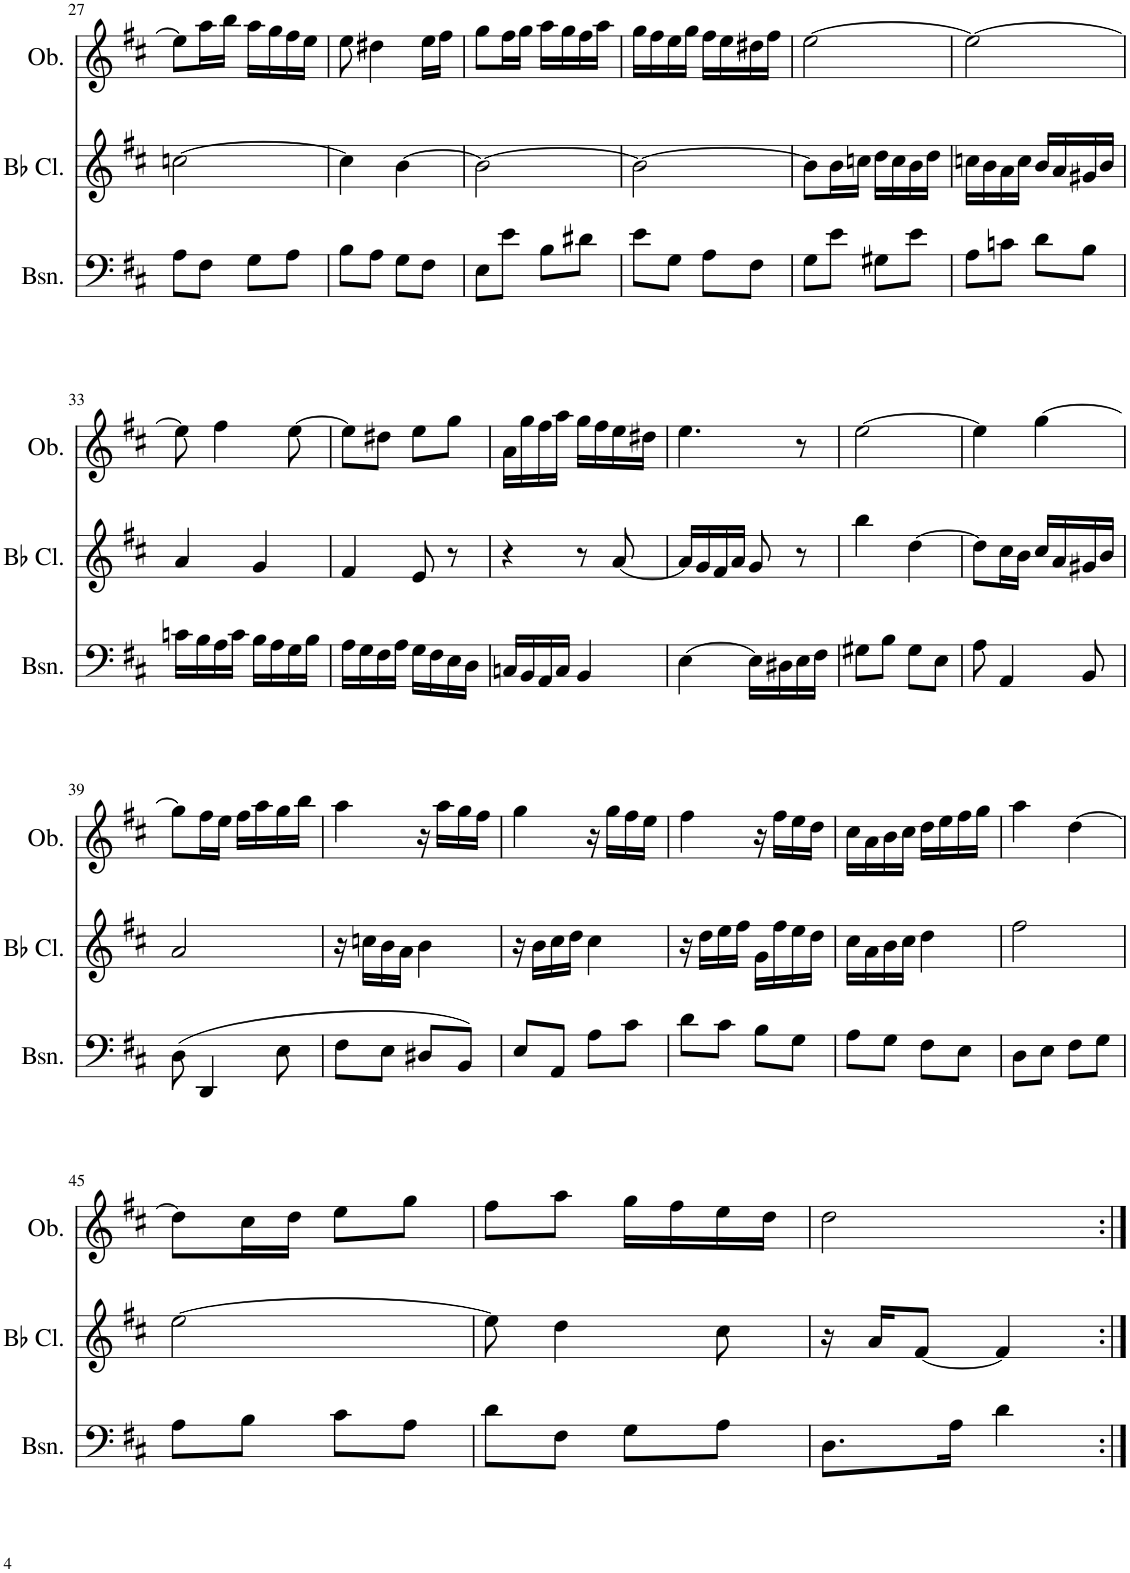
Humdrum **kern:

**kern	**kern	**kern
*part3	*part2	*part1
*staff3	*staff2	*staff1
*I"Bassoon	*I"Bb Clarinet	*I"Oboe
*I'Bsn.	*I'Bb Cl.	*I'Ob.
!!LO:PB:g=z
*clefF4	*clefG2	*clefG2
*	*ITrd1c2	*
*k[f#c#]	*k[f#c#]	*k[f#c#]
*M2/4	*M2/4	*M2/4
=27	=27	=27
8A\L	[2ccn\	8ee\L]
8F#\J	.	16aa\L
.	.	16bb\JJ
8G\L	.	16aa\LL
.	.	16gg\
8A\J	.	16ff#\
.	.	16ee\JJ
=28	=28	=28
8B\L	4cc\]	8ee\
8A\J	.	4dd#X\
8G\L	[4b\	.
8F#\J	.	16ee\LL
.	.	16ff#\JJ
=29	=29	=29
8E\L	2b\_	8gg\L
8e\J	.	16ff#\L
.	.	16gg\JJ
8B\L	.	16aa\LL
.	.	16gg\
8d#X\J	.	16ff#\
.	.	16aa\JJ
=30	=30	=30
8e\L	2b\_	16gg\LL
.	.	16ff#\
8G\J	.	16ee\
.	.	16gg\JJ
8A\L	.	16ff#\LL
.	.	16ee\
8F#\J	.	16dd#X\
.	.	16ff#\JJ
=31	=31	=31
8G\L	8b\L]	[2ee\
8e\J	16b\L	.
.	16ccn\JJ	.
8G#X\L	16dd\LL	.
.	16cc\	.
8e\J	16b\	.
.	16dd\JJ	.
=32	=32	=32
8A\L	16ccn\LL	2ee\_
.	16b\	.
8cn\J	16a\	.
.	16cc\JJ	.
8d\L	16b/LL	.
.	16a/	.
8B\J	16g#X/	.
.	16b/JJ	.
!!LO:LB:g=z
=33	=33	=33
16cn\LL	4a/	8ee\]
16B\	.	.
16A\	.	4ff#\
16c\JJ	.	.
16B\LL	4g/	.
16A\	.	.
16G\	.	[8ee\
16B\JJ	.	.
=34	=34	=34
16A\LL	4f#/	8ee\L]
16G\	.	.
16F#\	.	8dd#X\J
16A\JJ	.	.
16G\LL	8e/	8ee\L
16F#\	.	.
16E\	8r	8gg\J
16D\JJ	.	.
=35	=35	=35
16Cn/LL	4r	16a\LL
16BB/	.	16gg\
16AA/	.	16ff#\
16C/JJ	.	16aa\JJ
4BB/	8r	16gg\LL
.	.	16ff#\
.	[8a/	16ee\
.	.	16dd#X\JJ
=36	=36	=36
[4E\	16a/LL]	4.ee\
.	16g/	.
.	16f#/	.
.	16a/JJ	.
16E\LL]	8g/	.
16D#X\	.	.
16E\	8r	8r
16F#\JJ	.	.
=37	=37	=37
8G#X\L	4bb\	[2ee\
8B\J	.	.
8G#\L	[4dd\	.
8E\J	.	.
=38	=38	=38
8A\	8dd\L]	4ee\]
4AA/	16cc#\L	.
.	16b\JJ	.
.	16cc#/LL	[4gg\
.	16a/	.
8BB/	16g#X/	.
.	16b/JJ	.
!!LO:LB:g=z
=39	=39	=39
(8D\	2a/	8gg\L]
4DD/	.	16ff#\L
.	.	16ee\JJ
.	.	16ff#\LL
.	.	16aa\
8E\	.	16gg\
.	.	16bb\JJ
=40	=40	=40
8F#\L	16r	4aa\
.	16ccn\LL	.
8E\J	16b\	.
.	16a\JJ	.
8D#X/L	4b\	16r
.	.	16aa\LL
8BB/J)	.	16gg\
.	.	16ff#\JJ
=41	=41	=41
8E/L	16r	4gg\
.	16b\LL	.
8AA/J	16cc#\	.
.	16dd\JJ	.
8A\L	4cc#\	16r
.	.	16gg\LL
8c#\J	.	16ff#\
.	.	16ee\JJ
=42	=42	=42
8d\L	16r	4ff#\
.	16dd\LL	.
8c#\J	16ee\	.
.	16ff#\JJ	.
8B\L	16g\LL	16r
.	16ff#\	16ff#\LL
8G\J	16ee\	16ee\
.	16dd\JJ	16dd\JJ
=43	=43	=43
8A\L	16cc#\LL	16cc#\LL
.	16a\	16a\
8G\J	16b\	16b\
.	16cc#\JJ	16cc#\JJ
8F#\L	4dd\	16dd\LL
.	.	16ee\
8E\J	.	16ff#\
.	.	16gg\JJ
=44	=44	=44
8D\L	2ff#\	4aa\
8E\J	.	.
8F#\L	.	[4dd\
8G\J	.	.
!!LO:LB:g=z
=45	=45	=45
8A\L	[2ee\	8dd\L]
8B\J	.	16cc#\L
.	.	16dd\JJ
8c#\L	.	8ee\L
8A\J	.	8gg\J
=46	=46	=46
8d\L	8ee\]	8ff#\L
8F#\J	4dd\	8aa\J
8G\L	.	16gg\LL
.	.	16ff#\
8A\J	8cc#\	16ee\
.	.	16dd\JJ
=47	=47	=47
8.D\L	16r	2dd\
.	16a/KL	.
.	[8f#/J	.
16A\Jk	.	.
4d\	4f#/]	.
=:|!	=:|!	=:|!
*-	*-	*-
